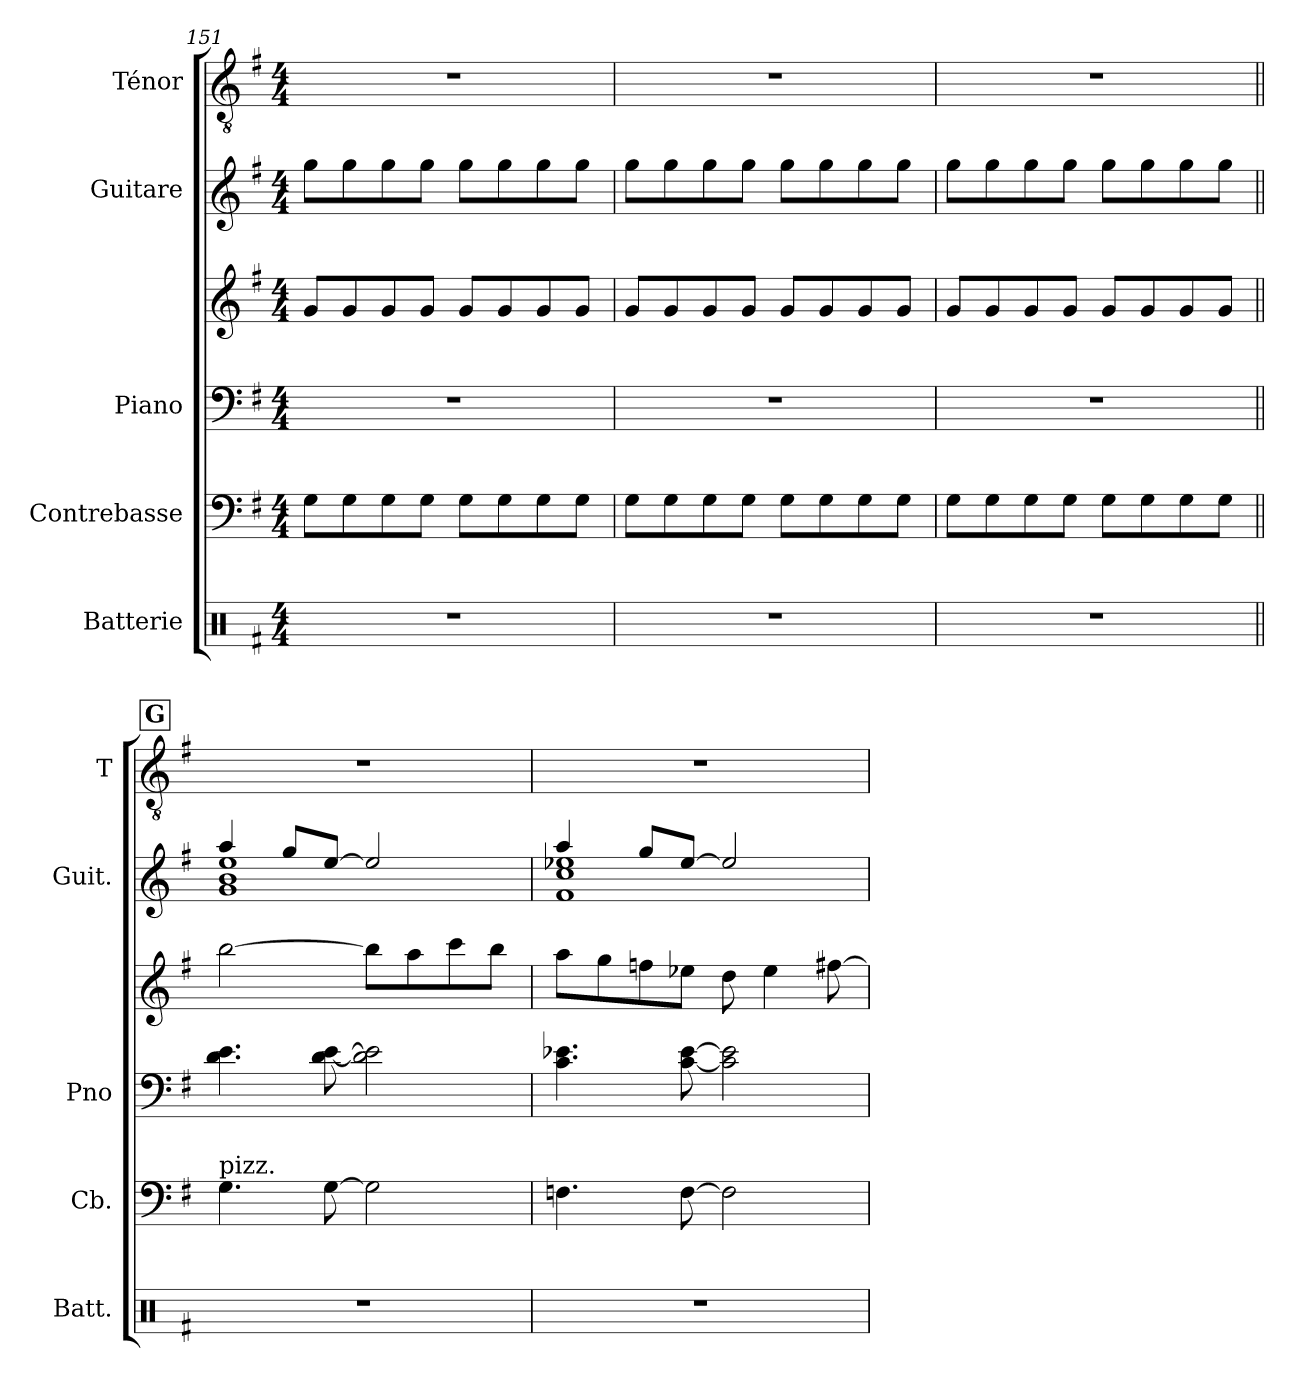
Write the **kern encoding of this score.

**kern	**kern	**kern	**kern	**kern	**kern
*part5	*part4	*part3	*part3	*part2	*part1
*staff6	*staff5	*staff4	*staff3	*staff2	*staff1
*I"Batterie	*I"Contrebasse	*I"Piano	*	*I"Guitare	*I"Ténor
*I'Batt.	*I'Cb.	*I'Pno	*	*I'Guit.	*I'T
*clefX	*clefF4	*clefF4	*clefG2	*clefG2	*clefGv2
*	*ITrd7c12	*	*	*ITrd7c12	*
*k[f#]	*k[f#]	*k[f#]	*k[f#]	*k[f#]	*k[f#]
*G:	*G:	*G:	*G:	*G:	*G:
*M4/4	*M4/4	*M4/4	*M4/4	*M4/4	*M4/4
=151	=151	=151	=151	=151	=151
!	!LO:N:head=solid	!	!LO:N:head=solid	!LO:N:head=solid	!
1r	8GG\L	1r	8g/L	8g\L	1r
!	!LO:N:head=solid	!	!LO:N:head=solid	!LO:N:head=solid	!
.	8GG\	.	8g/	8g\	.
!	!LO:N:head=solid	!	!LO:N:head=solid	!LO:N:head=solid	!
.	8GG\	.	8g/	8g\	.
!	!LO:N:head=solid	!	!LO:N:head=solid	!LO:N:head=solid	!
.	8GG\J	.	8g/J	8g\J	.
!	!LO:N:head=solid	!	!LO:N:head=solid	!LO:N:head=solid	!
.	8GG\L	.	8g/L	8g\L	.
!	!LO:N:head=solid	!	!LO:N:head=solid	!LO:N:head=solid	!
.	8GG\	.	8g/	8g\	.
!	!LO:N:head=solid	!	!LO:N:head=solid	!LO:N:head=solid	!
.	8GG\	.	8g/	8g\	.
!	!LO:N:head=solid	!	!LO:N:head=solid	!LO:N:head=solid	!
.	8GG\J	.	8g/J	8g\J	.
=152	=152	=152	=152	=152	=152
!	!LO:N:head=solid	!	!LO:N:head=solid	!LO:N:head=solid	!
1r	8GG\L	1r	8g/L	8g\L	1r
!	!LO:N:head=solid	!	!LO:N:head=solid	!LO:N:head=solid	!
.	8GG\	.	8g/	8g\	.
!	!LO:N:head=solid	!	!LO:N:head=solid	!LO:N:head=solid	!
.	8GG\	.	8g/	8g\	.
!	!LO:N:head=solid	!	!LO:N:head=solid	!LO:N:head=solid	!
.	8GG\J	.	8g/J	8g\J	.
!	!LO:N:head=solid	!	!LO:N:head=solid	!LO:N:head=solid	!
.	8GG\L	.	8g/L	8g\L	.
!	!LO:N:head=solid	!	!LO:N:head=solid	!LO:N:head=solid	!
.	8GG\	.	8g/	8g\	.
!	!LO:N:head=solid	!	!LO:N:head=solid	!LO:N:head=solid	!
.	8GG\	.	8g/	8g\	.
!	!LO:N:head=solid	!	!LO:N:head=solid	!LO:N:head=solid	!
.	8GG\J	.	8g/J	8g\J	.
!!LO:PB:g=z
=153	=153	=153	=153	=153	=153
!	!LO:N:head=solid	!	!LO:N:head=solid	!LO:N:head=solid	!
1r	8GG\L	1r	8g/L	8g\L	1r
!	!LO:N:head=solid	!	!LO:N:head=solid	!LO:N:head=solid	!
.	8GG\	.	8g/	8g\	.
!	!LO:N:head=solid	!	!LO:N:head=solid	!LO:N:head=solid	!
.	8GG\	.	8g/	8g\	.
!	!LO:N:head=solid	!	!LO:N:head=solid	!LO:N:head=solid	!
.	8GG\J	.	8g/J	8g\J	.
!	!LO:N:head=solid	!	!LO:N:head=solid	!LO:N:head=solid	!
.	8GG\L	.	8g/L	8g\L	.
!	!LO:N:head=solid	!	!LO:N:head=solid	!LO:N:head=solid	!
.	8GG\	.	8g/	8g\	.
!	!LO:N:head=solid	!	!LO:N:head=solid	!LO:N:head=solid	!
.	8GG\	.	8g/	8g\	.
!	!LO:N:head=solid	!	!LO:N:head=solid	!LO:N:head=solid	!
.	8GG\J	.	8g/J	8g\J	.
!!LO:REH:place=s2:a:B:fs=11.2:t=G
=154||	=154||	=154||	=154||	=154||	=154||
*	*	*	*	*^	*
!	!LO:TX:a:t=pizz.	!	!	!	!	!
1r	4.GG\	4.d\ 4.e\	[2bb\	4a/	1G 1B 1e	1r
.	.	.	.	8g/L	.	.
.	[8GG\	[8d\ [8e\	.	[>8e/J	.	.
.	2GG\]	2d\] 2e\]	8bb\L]	2e/]	.	.
.	.	.	8aa\	.	.	.
.	.	.	8ccc\	.	.	.
.	.	.	8bb\J	.	.	.
=155	=155	=155	=155	=155	=155	=155
1r	4.FFn\	4.c\ 4.e-X\	8aa\L	4a/	1F# 1c 1e-X	1r
.	.	.	8gg\	.	.	.
.	.	.	8ffn\	8g/L	.	.
.	[8FF\	[8c\ [8e-\	8ee-X\J	[>8e-/J	.	.
.	2FF\]	2c\] 2e-\]	8dd\	2e-/]	.	.
.	.	.	4ee-\	.	.	.
.	.	.	[8ff#X\	.	.	.
*	*	*	*	*v	*v	*
=	=	=	=	=	=
*-	*-	*-	*-	*-	*-
